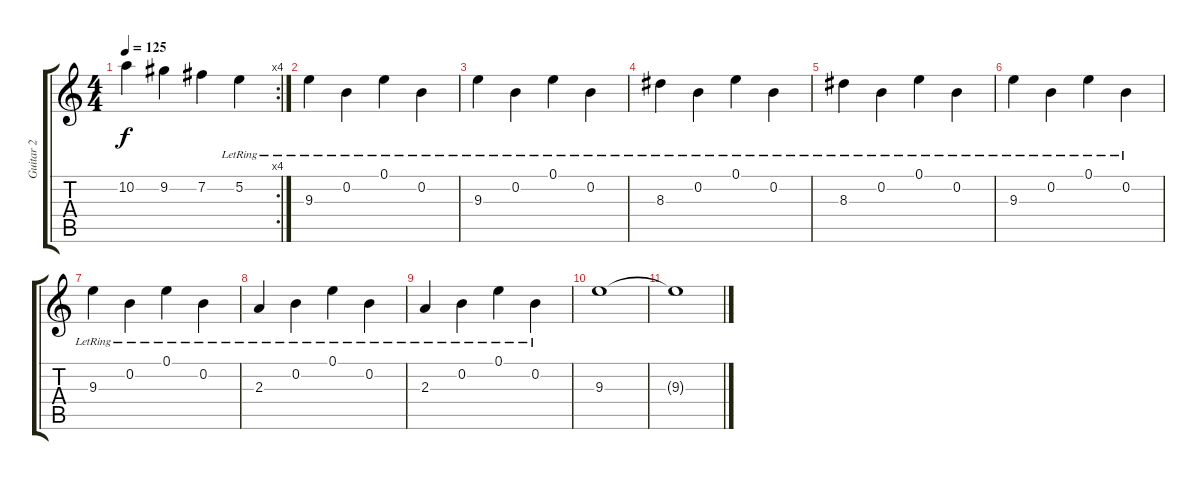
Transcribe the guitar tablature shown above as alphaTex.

\track ("Guitar 2" "Guitar 2") {instrument distortionguitar}
\staff {score tabs}
\tuning (E4 B3 G3 D3 A2 E2) {hide}
\rc 4
\ts (4 4)
\tempo 125
\clef g2
\ks c
10.2{t}.4{dy f} 9.2.4 7.2.4 5.2{lr}.4 |
9.3{lr}.4{volume 6} 0.2{lr}.4 0.1{lr}.4 0.2{lr}.4 |
9.3{lr}.4 0.2{lr}.4 0.1{lr}.4 0.2{lr}.4 |
8.3{lr}.4 0.2{lr}.4 0.1{lr}.4 0.2{lr}.4 |
8.3{lr}.4 0.2{lr}.4 0.1{lr}.4 0.2{lr}.4 |
9.3{lr}.4 0.2{lr}.4 0.1{lr}.4 0.2{lr}.4 |
9.3{lr}.4 0.2{lr}.4 0.1{lr}.4 0.2{lr}.4 |
2.3{lr}.4 0.2{lr}.4 0.1{lr}.4 0.2{lr}.4 |
2.3{lr}.4 0.2{lr}.4 0.1{lr}.4 0.2{lr}.4 |
9.3.1 |
9.3{t}.1
